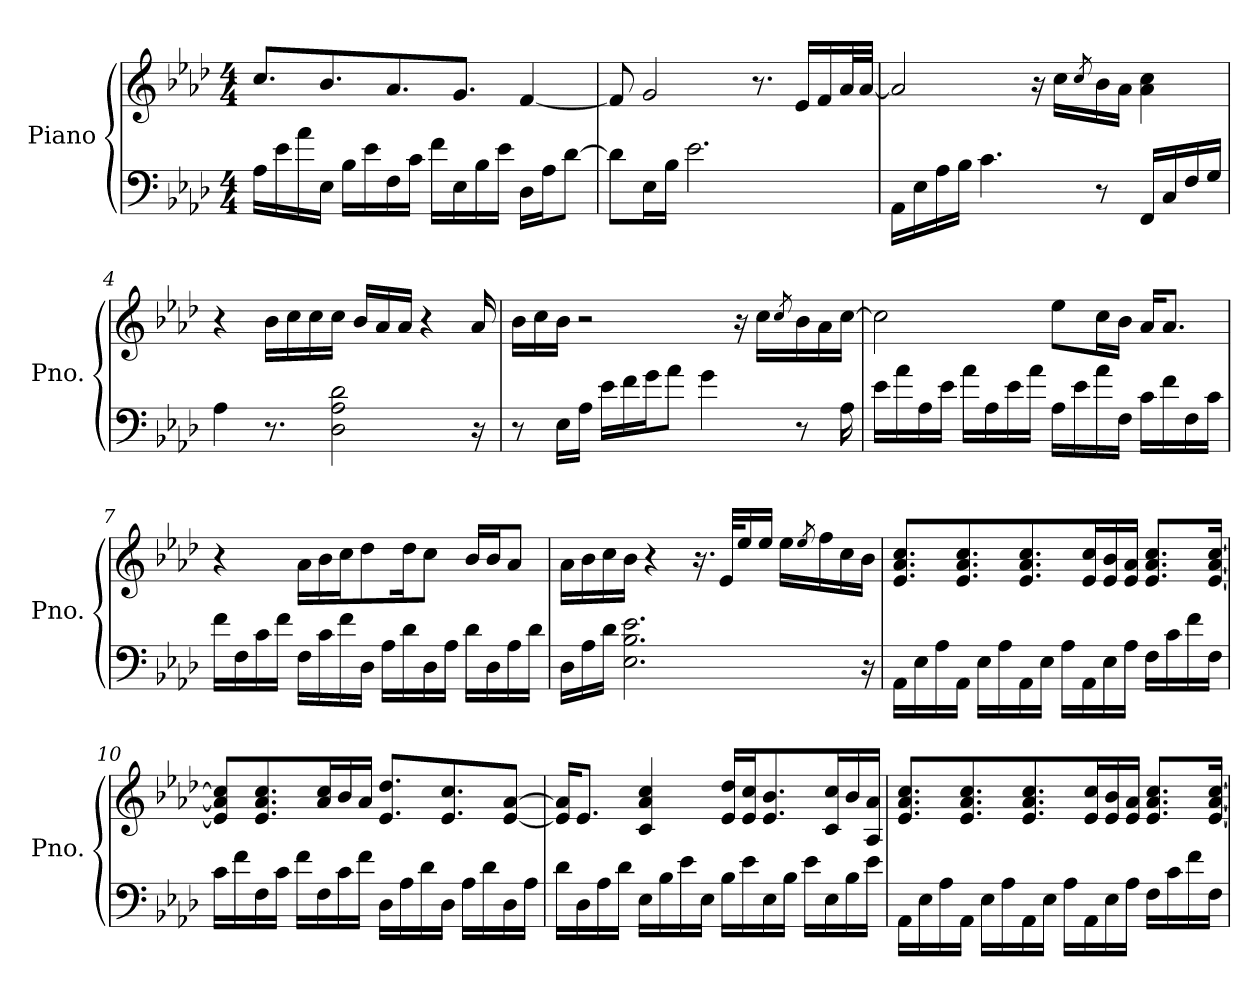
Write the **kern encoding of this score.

**kern	**kern
*part1	*part1
*staff2	*staff1
*I"Piano	*
*I'Pno.	*
*clefF4	*clefG2
*k[b-e-a-d-]	*k[b-e-a-d-]
*M4/4	*M4/4
*MM48	*MM48
=1	=1
16A-\LL	8.cc/L
16e-\	.
16a-\	.
16E-\JJ	8.b-/
16B-\LL	.
16e-\	.
16F\	8.a-/
16c\JJ	.
16f\LL	.
16E-\	8.g/J
16B-\	.
16e-\JJ	.
16D-\LL	[4f/
16A-\J	.
[8d-\J	.
=2	=2
8d-\L]	8f/]
16E-\L	2g/
16B-\JJ	.
2.e-\	.
.	8.r
.	16e-/LL
.	16f/
.	32a-/L
.	[32a-/JJJ
=3	=3
16AA-\LL	2a-/]
16E-\	.
16A-\	.
16B-\JJ	.
4.c\	.
.	16r
.	16cc\LL
.	8qcc/
8r	16b-\
.	16a-\JJ
16FF/LL	4a-\ 4cc\
16C/	.
16F/	.
16G/JJ	.
!!LO:LB:g=z
=4	=4
4A-\	4r
8.r	16b-\LL
.	16cc\
.	16cc\
2D-\ 2A-\ 2d-\	16cc\JJ
.	16b-/LL
.	16a-/
.	16a-/JJ
.	4r
16r	16a-/
=5	=5
8r	16b-\LL
.	16cc\
16E-\LL	16b-\JJ
16A-\JJ	2r
16e-\LL	.
16f\	.
16g\J	.
8a-\J	.
4g\	.
.	16r
.	16cc\LL
.	8qcc/
8r	16b-\
.	16a-\
16A-\	[16cc\JJ
=6	=6
16e-\LL	2cc\]
16a-\	.
16A-\	.
16e-\JJ	.
16a-\LL	.
16A-\	.
16e-\	.
16a-\JJ	.
16A-\LL	8ee-\L
16e-\	.
16a-\	16cc\L
16F\JJ	16b-\JJ
16c\LL	16a-/KL
16f\	8.a-/J
16F\	.
16c\JJ	.
!!LO:LB:g=z
=7	=7
16f\LL	4r
16F\	.
16c\	.
16f\JJ	.
16F\LL	16a-\LL
16c\	16b-\
16f\	16cc\J
16D-\JJ	8dd-\
16A-\LL	.
16d-\	16dd-\K
16D-\	8cc\J
16A-\JJ	.
16d-\LL	16b-/LL
16D-\	16b-/J
16A-\	8a-/J
16d-\JJ	.
=8	=8
16D-\LL	16a-\LL
16A-\	16b-\
16d-\JJ	16cc\
2.E-\ 2.B-\ 2.e-\	16b-\JJ
.	4r
.	16.r
.	32e-/KLL
.	16ee-/
.	16ee-/JJ
.	16ee-\LL
.	8qee-/
.	16ff\
.	16cc\
16r	16b-\JJ
!!LO:LB:g=z
=9	=9
16AA-\LL	8.e-/ 8.a-/ 8.cc/L
16E-\	.
16A-\	.
16AA-\JJ	8.e-/ 8.a-/ 8.cc/
16E-\LL	.
16A-\	.
16AA-\	8.e-/ 8.a-/ 8.cc/
16E-\JJ	.
16A-\LL	.
16AA-\	16e-/ 16cc/L
16E-\	16e-/ 16b-/
16A-\JJ	16e-/ 16a-/JJ
16F\LL	8.e-/ 8.a-/ 8.cc/L
16c\	.
16f\	.
16F\JJ	[16e-/ [16a-/ [16cc/Jk
=10	=10
16c\LL	8e-/] 8a-/] 8cc/]L
16f\	.
16F\	8.e-/ 8.a-/ 8.cc/
16c\JJ	.
16f\LL	.
16F\	16a-/ 16cc/L
16c\	16b-/
16f\JJ	16a-/JJ
16D-\LL	8.e-/ 8.dd-/L
16A-\	.
16d-\	.
16D-\JJ	8.e-/ 8.cc/
16A-\LL	.
16d-\	.
16D-\	[8e-/ [8a-/J
16A-\JJ	.
!!LO:LB:g=z
=11	=11
16d-\LL	16e-/] 16a-/]KL
16D-\	8.e-/J
16A-\	.
16d-\JJ	.
16E-\LL	4c/ 4a-/ 4cc/
16B-\	.
16e-\	.
16E-\JJ	.
16B-\LL	16e-/ 16dd-/LL
16e-\	16e-/ 16cc/J
16E-\	8.e-/ 8.b-/
16B-\JJ	.
16e-\LL	.
16E-\	16c/ 16cc/L
16B-\	16b-/
16e-\JJ	16A-/ 16a-/JJ
=12	=12
16AA-\LL	8.e-/ 8.a-/ 8.cc/L
16E-\	.
16A-\	.
16AA-\JJ	8.e-/ 8.a-/ 8.cc/
16E-\LL	.
16A-\	.
16AA-\	8.e-/ 8.a-/ 8.cc/
16E-\JJ	.
16A-\LL	.
16AA-\	16e-/ 16cc/L
16E-\	16e-/ 16b-/
16A-\JJ	16e-/ 16a-/JJ
16F\LL	8.e-/ 8.a-/ 8.cc/L
16c\	.
16f\	.
16F\JJ	[16e-/ [16a-/ [16cc/Jk
=	=
*-	*-
